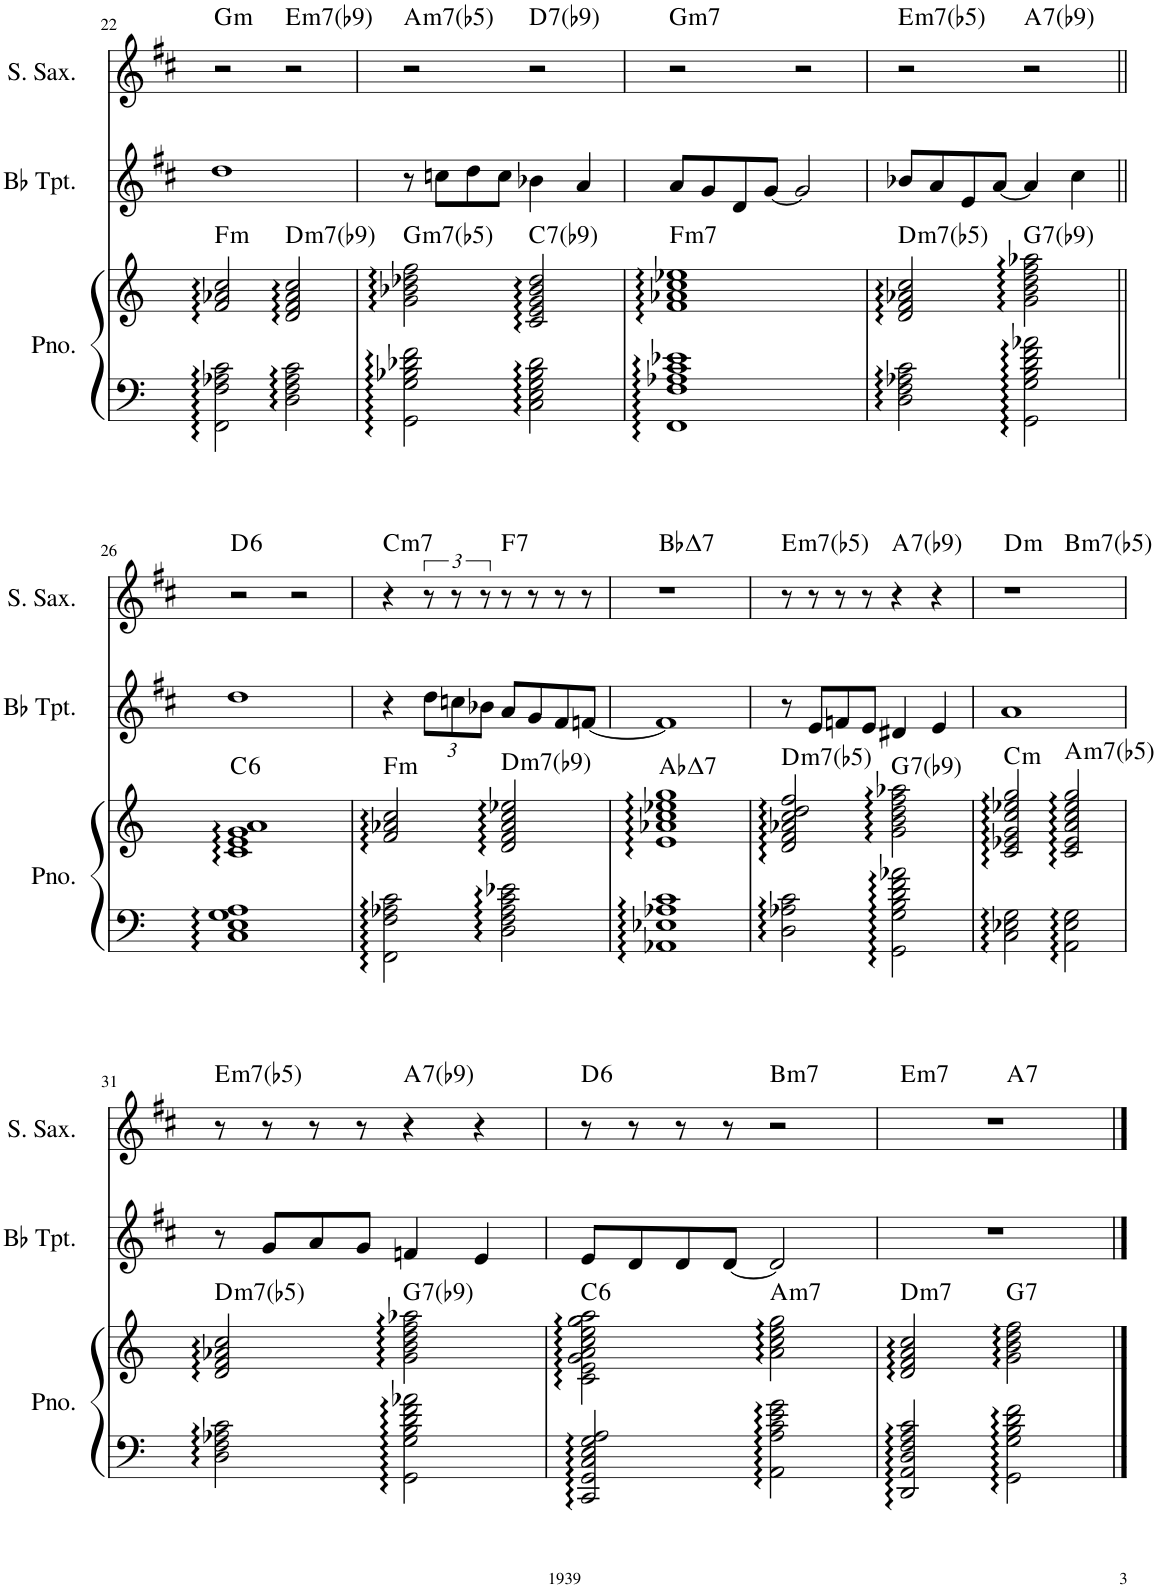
**kern	**kern	**harte	**kern	**kern	**harte
*part3	*part3	*part3	*part2	*part1	*part1
*staff4	*staff3	*	*staff2	*staff1	*
*I"Piano	*	*	*I"Bb Trumpet	*I"Soprano Saxophone	*
*I'Pno.	*	*	*I'Bb Tpt.	*I'S. Sax.	*
!!LO:PB:g=z
*clefF4	*clefG2	*	*clefG2	*clefG2	*
*	*	*	*Trd1c2	*Trd1c2	*
*k[]	*k[]	*	*k[f#c#]	*k[f#c#]	*
*M4/4	*M4/4	*	*M4/4	*M4/4	*
=22	=22	=22	=22	=22	=22
!	!	!LO:H:kt=m	!	!	!LO:H:kt=m
2FF\ 2F\ 2A-X\ 2c\	2f/ 2a-X/ 2cc/	F:min	1dd	2r	G:min
!	!	!LO:H:kt=m7	!	!	!LO:H:kt=m7
2D\ 2F\ 2A-\ 2c\	2d/ 2f/ 2a-/ 2cc/	D:min7(b9)	.	2r	E:min7(b9)
=23	=23	=23	=23	=23	=23
!	!	!LO:H:kt=m7(b5)	!	!	!LO:H:kt=m7(b5)
2GG\ 2G\ 2B-X\ 2d-X\ 2f\	2g\ 2b-X\ 2dd-X\ 2ff\	G:hdim7	8r	2r	A:hdim7
.	.	.	8ccn\L	.	.
.	.	.	8dd\	.	.
.	.	.	8cc\J	.	.
!	!	!LO:H:kt=7	!	!	!LO:H:kt=7
2C\ 2E\ 2G\ 2B-\ 2d-\	2c/ 2e/ 2g/ 2b-/ 2dd-/	C:7(b9)	4b-X\	2r	D:7(b9)
.	.	.	4a/	.	.
=24	=24	=24	=24	=24	=24
!	!	!LO:H:kt=m7	!	!	!LO:H:kt=m7
1FF 1F 1A-X 1c 1e-X	1f 1a-X 1cc 1ee-X	F:min7	8a/L	2r	G:min7
.	.	.	8g/	.	.
.	.	.	8d/	.	.
.	.	.	[8g/J	.	.
.	.	.	2g/]	2r	.
=25	=25	=25	=25	=25	=25
!	!	!LO:H:kt=m7(b5)	!	!	!LO:H:kt=m7(b5)
2D\ 2F\ 2A-X\ 2c\	2d/ 2f/ 2a-X/ 2cc/	D:hdim7	8b-X/L	2r	E:hdim7
.	.	.	8a/	.	.
.	.	.	8e/	.	.
.	.	.	[8a/J	.	.
!	!	!LO:H:kt=7	!	!	!LO:H:kt=7
2GG\ 2G\ 2B\ 2d\ 2f\ 2a-X\	2g\ 2b\ 2dd\ 2ff\ 2aa-X\	G:7(b9)	4a/]	2r	A:7(b9)
.	.	.	4cc#\	.	.
!!LO:LB:g=z
=26||	=26||	=26||	=26||	=26||	=26||
!	!	!LO:H:kt=6	!	!	!LO:H:kt=6
1C 1E 1G 1A	1c 1e 1g 1a	C:maj6	1dd	2r	D:maj6
.	.	.	.	2r	.
=27	=27	=27	=27	=27	=27
!	!	!LO:H:kt=m	!	!	!LO:H:kt=m7
2FF\ 2F\ 2A-X\ 2c\	2f/ 2a-X/ 2cc/	F:min	4r	4r	C:min7
*	*	*	*Xbrackettup	*	*
.	.	.	12dd\L	4r	.
.	.	.	12ccn\	.	.
.	.	.	12b-X\J	.	.
!	!	!LO:H:kt=m7	!	!	!LO:H:kt=7
2D\ 2F\ 2A-\ 2c\ 2e-X\	2d/ 2f/ 2a-/ 2cc/ 2ee-X/	D:min7(b9)	8a/L	8r	F:7
.	.	.	8g/	8r	.
.	.	.	8f#/	8r	.
.	.	.	[8fn/J	8r	.
=28	=28	=28	=28	=28	=28
!	!	!LO:H:kt=7	!	!	!LO:H:kt=7
1AA-X 1E-X 1A-X 1c	1e 1a-X 1cc 1ee-X 1gg	Ab:maj7	1f]	1r	Bb:maj7
=29	=29	=29	=29	=29	=29
!	!	!LO:H:kt=m7(b5)	!	!	!LO:H:kt=m7(b5)
2D\ 2A-X\ 2c\	2d/ 2f/ 2a-X/ 2cc/ 2dd/ 2ff/	D:hdim7	8r	8r	E:hdim7
.	.	.	8e/L	8r	.
.	.	.	8fn/	8r	.
.	.	.	8e/J	8r	.
!	!	!LO:H:kt=7	!	!	!LO:H:kt=7
2GG\ 2G\ 2B\ 2d\ 2f\ 2a-X\	2g\ 2b\ 2dd\ 2ff\ 2aa-X\	G:7(b9)	4d#X/	4r	A:7(b9)
.	.	.	4e/	4r	.
=30	=30	=30	=30	=30	=30
!	!	!LO:H:kt=m	!	!	!LO:H:kt=m
*	*	*	*	*^	*
2C\ 2E-X\ 2G\	2c/ 2e-X/ 2g/ 2cc/ 2ee-X/ 2gg/	C:min	1a	1r	2ryy	D:min
!	!	!LO:H:kt=m7(b5)	!	!	!	!LO:H:kt=m7(b5)
2AA\ 2E-\ 2G\	2c/ 2e-/ 2a/ 2cc/ 2ee-/ 2gg/	A:hdim7	.	.	2ryy	B:hdim7
!!LO:LB:g=z
=31	=31	=31	=31	=31	=31	=31
!	!	!LO:H:kt=m7(b5)	!	!	!	!LO:H:kt=m7(b5)
*	*	*	*	*v	*v	*
2D\ 2F\ 2A-X\ 2c\	2d/ 2f/ 2a-X/ 2cc/	D:hdim7	8r	8r	E:hdim7
.	.	.	8g/L	8r	.
.	.	.	8a/	8r	.
.	.	.	8g/J	8r	.
!	!	!LO:H:kt=7	!	!	!LO:H:kt=7
2GG\ 2G\ 2B\ 2d\ 2f\ 2a-X\	2g\ 2b\ 2dd\ 2ff\ 2aa-X\	G:7(b9)	4fn/	4r	A:7(b9)
.	.	.	4e/	4r	.
=32	=32	=32	=32	=32	=32
!	!	!LO:H:kt=6	!	!	!LO:H:kt=6
2CC/ 2GG/ 2C/ 2E/ 2G/ 2A/	2c\ 2e\ 2g\ 2a\ 2cc\ 2ee\ 2gg\ 2aa\	C:maj6	8e/L	8r	D:maj6
.	.	.	8d/	8r	.
.	.	.	8d/	8r	.
.	.	.	[8d/J	8r	.
!	!	!LO:H:kt=m7	!	!	!LO:H:kt=m7
2AA\ 2A\ 2c\ 2e\ 2g\	2a\ 2cc\ 2ee\ 2gg\	A:min7	2d/]	2r	B:min7
=33	=33	=33	=33	=33	=33
!	!	!LO:H:kt=m7	!	!	!LO:H:kt=m7
*	*	*	*	*^	*
2DD/ 2AA/ 2D/ 2F/ 2A/ 2c/	2d/ 2f/ 2a/ 2cc/	D:min7	1r	1r	2ryy	E:min7
!	!	!LO:H:kt=7	!	!	!	!LO:H:kt=7
2GG\ 2G\ 2B\ 2d\ 2f\	2g\ 2b\ 2dd\ 2ff\	G:7	.	.	2ryy	A:7
*	*	*	*	*v	*v	*
==	==	==	==	==	==
*-	*-	*-	*-	*-	*-
